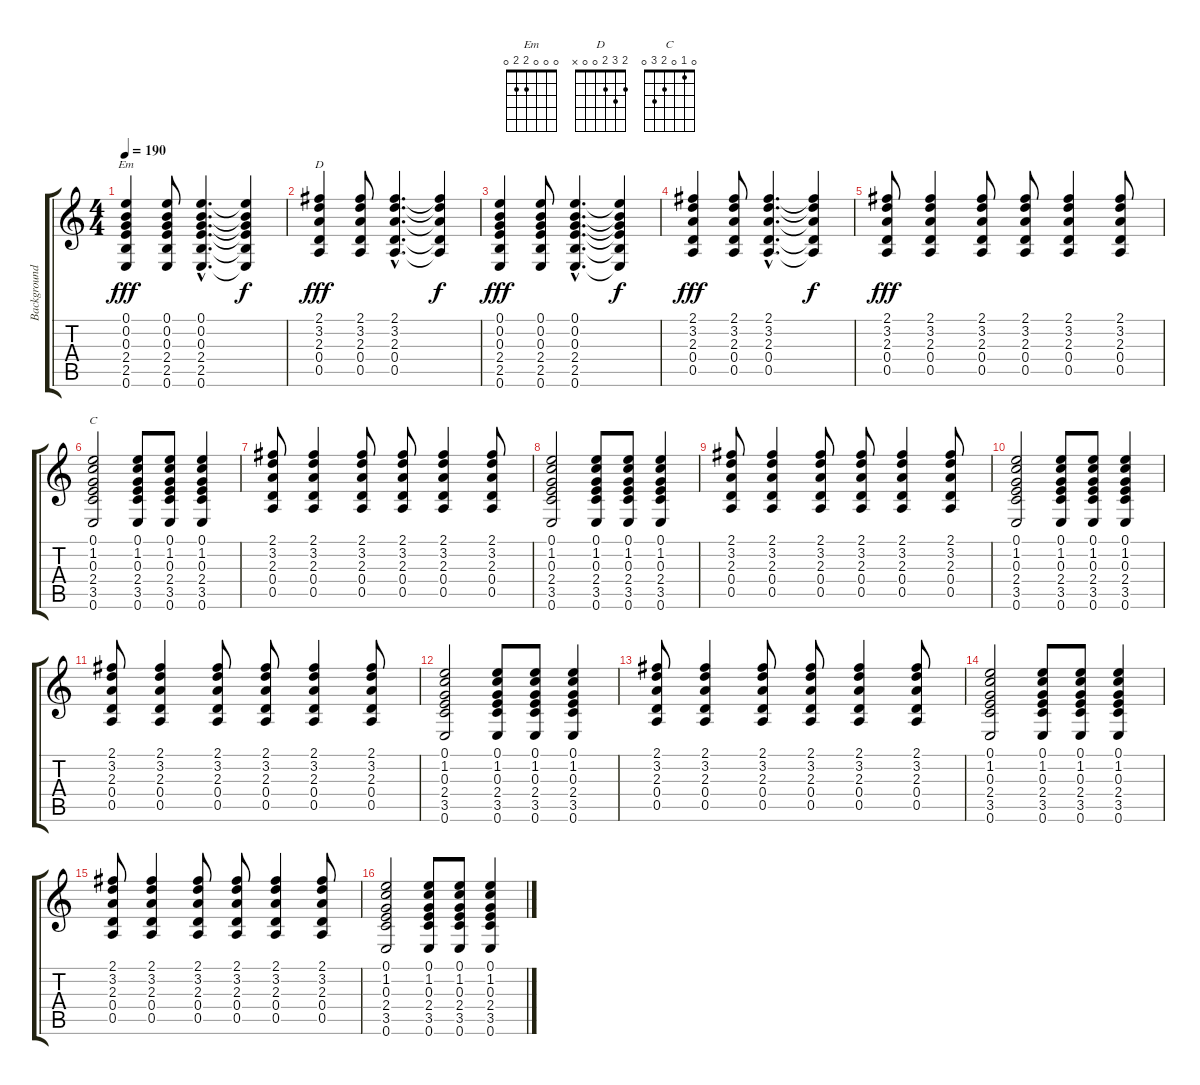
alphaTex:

\track ("Background guitar" "Background") {instrument electricguitarclean}
\staff {score tabs}
\tuning (E4 B3 G3 D3 A2 E2) {hide}
\chord ("Em" 0 0 0 2 2 0)
\chord ("D" 2 3 2 0 0 x)
\chord ("C" 0 1 0 2 3 0)
\ts (4 4)
\tempo 190
\clef g2
\ks c
(0.1 0.2 0.3 2.4 2.5 0.6).4{ch "Em" dy fff} (0.1 0.2 0.3 2.4 2.5 0.6).8 (0.1{hac} 0.2{hac} 0.3{hac} 2.4{hac} 2.5{hac} 0.6{hac}).4{d} (0.1{t} 0.2{t} 0.3{t} 2.4{t} 2.5{t} 0.6{t}).4{dy f} |
(2.1 3.2 2.3 0.4 0.5).4{ch "D" dy fff} (2.1 3.2 2.3 0.4 0.5).8 (2.1{hac} 3.2{hac} 2.3{hac} 0.4{hac} 0.5{hac}).4{d} (2.1{t} 3.2{t} 2.3{t} 0.4{t} 0.5{t}).4{dy f} |
(0.1 0.2 0.3 2.4 2.5 0.6).4{dy fff} (0.1 0.2 0.3 2.4 2.5 0.6).8 (0.1{hac} 0.2{hac} 0.3{hac} 2.4{hac} 2.5{hac} 0.6{hac}).4{d} (0.1{t} 0.2{t} 0.3{t} 2.4{t} 2.5{t} 0.6{t}).4{dy f} |
(2.1 3.2 2.3 0.4 0.5).4{dy fff} (2.1 3.2 2.3 0.4 0.5).8 (2.1{hac} 3.2{hac} 2.3{hac} 0.4{hac} 0.5{hac}).4{d} (2.1{t} 3.2{t} 2.3{t} 0.4{t} 0.5{t}).4{dy f} |
(2.1 3.2 2.3 0.4 0.5).8{dy fff} (2.1 3.2 2.3 0.4 0.5).4 (2.1 3.2 2.3 0.4 0.5).8 (2.1 3.2 2.3 0.4 0.5).8 (2.1 3.2 2.3 0.4 0.5).4 (2.1 3.2 2.3 0.4 0.5).8 |
(0.1 1.2 0.3 2.4 3.5 0.6).2{ch "C"} (0.1 1.2 0.3 2.4 3.5 0.6).8 (0.1 1.2 0.3 2.4 3.5 0.6).8 (0.1 1.2 0.3 2.4 3.5 0.6).4 |
(2.1 3.2 2.3 0.4 0.5).8 (2.1 3.2 2.3 0.4 0.5).4 (2.1 3.2 2.3 0.4 0.5).8 (2.1 3.2 2.3 0.4 0.5).8 (2.1 3.2 2.3 0.4 0.5).4 (2.1 3.2 2.3 0.4 0.5).8 |
(0.1 1.2 0.3 2.4 3.5 0.6).2 (0.1 1.2 0.3 2.4 3.5 0.6).8 (0.1 1.2 0.3 2.4 3.5 0.6).8 (0.1 1.2 0.3 2.4 3.5 0.6).4 |
(2.1 3.2 2.3 0.4 0.5).8 (2.1 3.2 2.3 0.4 0.5).4 (2.1 3.2 2.3 0.4 0.5).8 (2.1 3.2 2.3 0.4 0.5).8 (2.1 3.2 2.3 0.4 0.5).4 (2.1 3.2 2.3 0.4 0.5).8 |
(0.1 1.2 0.3 2.4 3.5 0.6).2 (0.1 1.2 0.3 2.4 3.5 0.6).8 (0.1 1.2 0.3 2.4 3.5 0.6).8 (0.1 1.2 0.3 2.4 3.5 0.6).4 |
(2.1 3.2 2.3 0.4 0.5).8 (2.1 3.2 2.3 0.4 0.5).4 (2.1 3.2 2.3 0.4 0.5).8 (2.1 3.2 2.3 0.4 0.5).8 (2.1 3.2 2.3 0.4 0.5).4 (2.1 3.2 2.3 0.4 0.5).8 |
(0.1 1.2 0.3 2.4 3.5 0.6).2 (0.1 1.2 0.3 2.4 3.5 0.6).8 (0.1 1.2 0.3 2.4 3.5 0.6).8 (0.1 1.2 0.3 2.4 3.5 0.6).4 |
(2.1 3.2 2.3 0.4 0.5).8 (2.1 3.2 2.3 0.4 0.5).4 (2.1 3.2 2.3 0.4 0.5).8 (2.1 3.2 2.3 0.4 0.5).8 (2.1 3.2 2.3 0.4 0.5).4 (2.1 3.2 2.3 0.4 0.5).8 |
(0.1 1.2 0.3 2.4 3.5 0.6).2 (0.1 1.2 0.3 2.4 3.5 0.6).8 (0.1 1.2 0.3 2.4 3.5 0.6).8 (0.1 1.2 0.3 2.4 3.5 0.6).4 |
(2.1 3.2 2.3 0.4 0.5).8 (2.1 3.2 2.3 0.4 0.5).4 (2.1 3.2 2.3 0.4 0.5).8 (2.1 3.2 2.3 0.4 0.5).8 (2.1 3.2 2.3 0.4 0.5).4 (2.1 3.2 2.3 0.4 0.5).8 |
(0.1 1.2 0.3 2.4 3.5 0.6).2 (0.1 1.2 0.3 2.4 3.5 0.6).8 (0.1 1.2 0.3 2.4 3.5 0.6).8 (0.1 1.2 0.3 2.4 3.5 0.6).4
